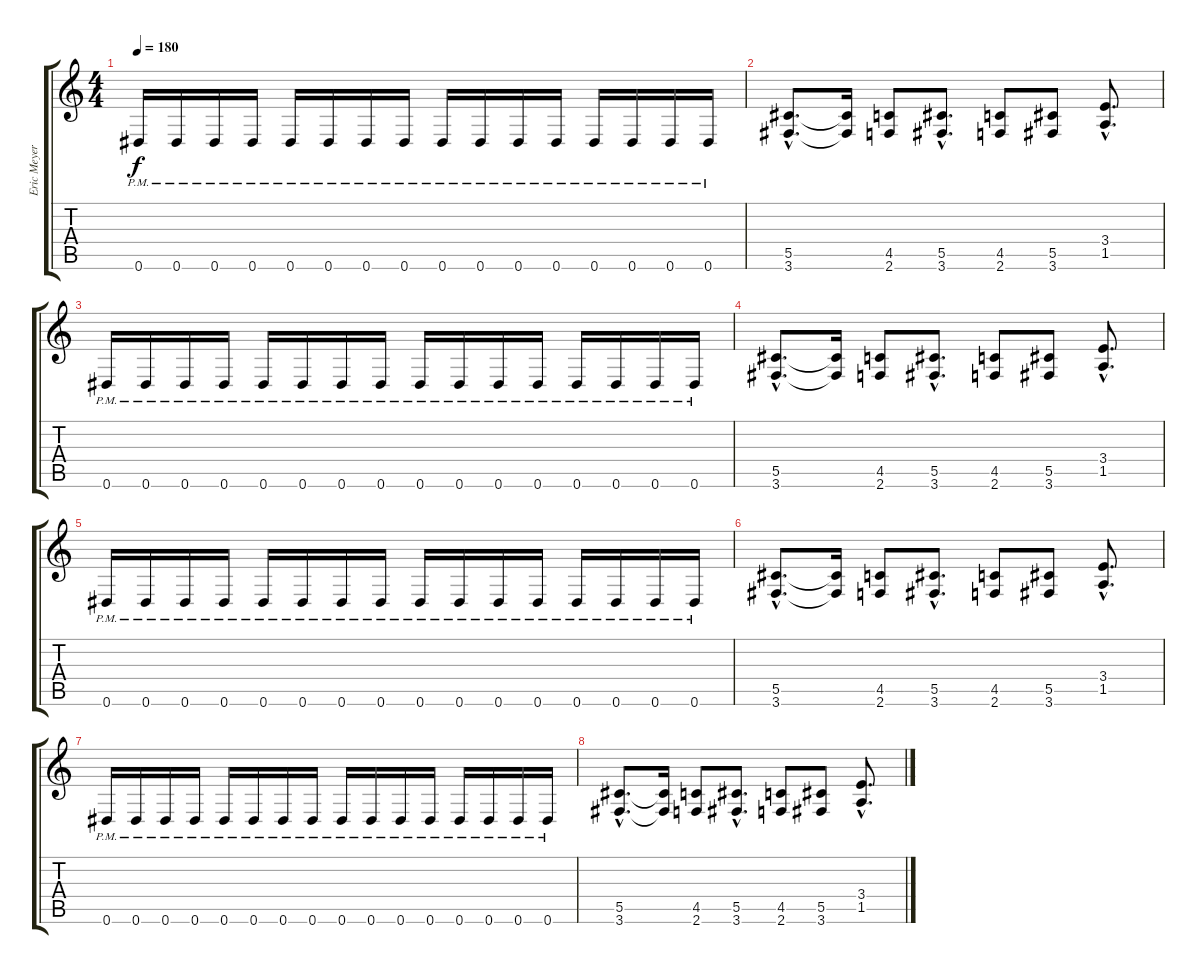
\track ("Eric Meyer" "Eric Meyer") {instrument distortionguitar}
\staff {score tabs}
\tuning (Eb4 Bb3 Gb3 Db3 Ab2 Eb2) {hide}
\ts (4 4)
\tempo 180
\clef g2
\ks c
0.6{pm}.16{dy f} 0.6{pm}.16 0.6{pm}.16 0.6{pm}.16 0.6{pm}.16 0.6{pm}.16 0.6{pm}.16 0.6{pm}.16 0.6{pm}.16 0.6{pm}.16 0.6{pm}.16 0.6{pm}.16 0.6{pm}.16 0.6{pm}.16 0.6{pm}.16 0.6{pm}.16 |
(5.5{hac} 3.6{hac}).8{d} (5.5{t} 3.6{t}).16 (4.5 2.6).8 (5.5{hac} 3.6{hac}).8{d} (4.5 2.6).8 (5.5 3.6).8 (3.4{hac} 1.5{hac}).8{d} |
0.6{pm}.16 0.6{pm}.16 0.6{pm}.16 0.6{pm}.16 0.6{pm}.16 0.6{pm}.16 0.6{pm}.16 0.6{pm}.16 0.6{pm}.16 0.6{pm}.16 0.6{pm}.16 0.6{pm}.16 0.6{pm}.16 0.6{pm}.16 0.6{pm}.16 0.6{pm}.16 |
(5.5{hac} 3.6{hac}).8{d} (5.5{t} 3.6{t}).16 (4.5 2.6).8 (5.5{hac} 3.6{hac}).8{d} (4.5 2.6).8 (5.5 3.6).8 (3.4{hac} 1.5{hac}).8{d} |
0.6{pm}.16 0.6{pm}.16 0.6{pm}.16 0.6{pm}.16 0.6{pm}.16 0.6{pm}.16 0.6{pm}.16 0.6{pm}.16 0.6{pm}.16 0.6{pm}.16 0.6{pm}.16 0.6{pm}.16 0.6{pm}.16 0.6{pm}.16 0.6{pm}.16 0.6{pm}.16 |
(5.5{hac} 3.6{hac}).8{d} (5.5{t} 3.6{t}).16 (4.5 2.6).8 (5.5{hac} 3.6{hac}).8{d} (4.5 2.6).8 (5.5 3.6).8 (3.4{hac} 1.5{hac}).8{d} |
0.6{pm}.16 0.6{pm}.16 0.6{pm}.16 0.6{pm}.16 0.6{pm}.16 0.6{pm}.16 0.6{pm}.16 0.6{pm}.16 0.6{pm}.16 0.6{pm}.16 0.6{pm}.16 0.6{pm}.16 0.6{pm}.16 0.6{pm}.16 0.6{pm}.16 0.6{pm}.16 |
(5.5{hac} 3.6{hac}).8{d} (5.5{t} 3.6{t}).16 (4.5 2.6).8 (5.5{hac} 3.6{hac}).8{d} (4.5 2.6).8 (5.5 3.6).8 (3.4{hac} 1.5{hac}).8{d}
